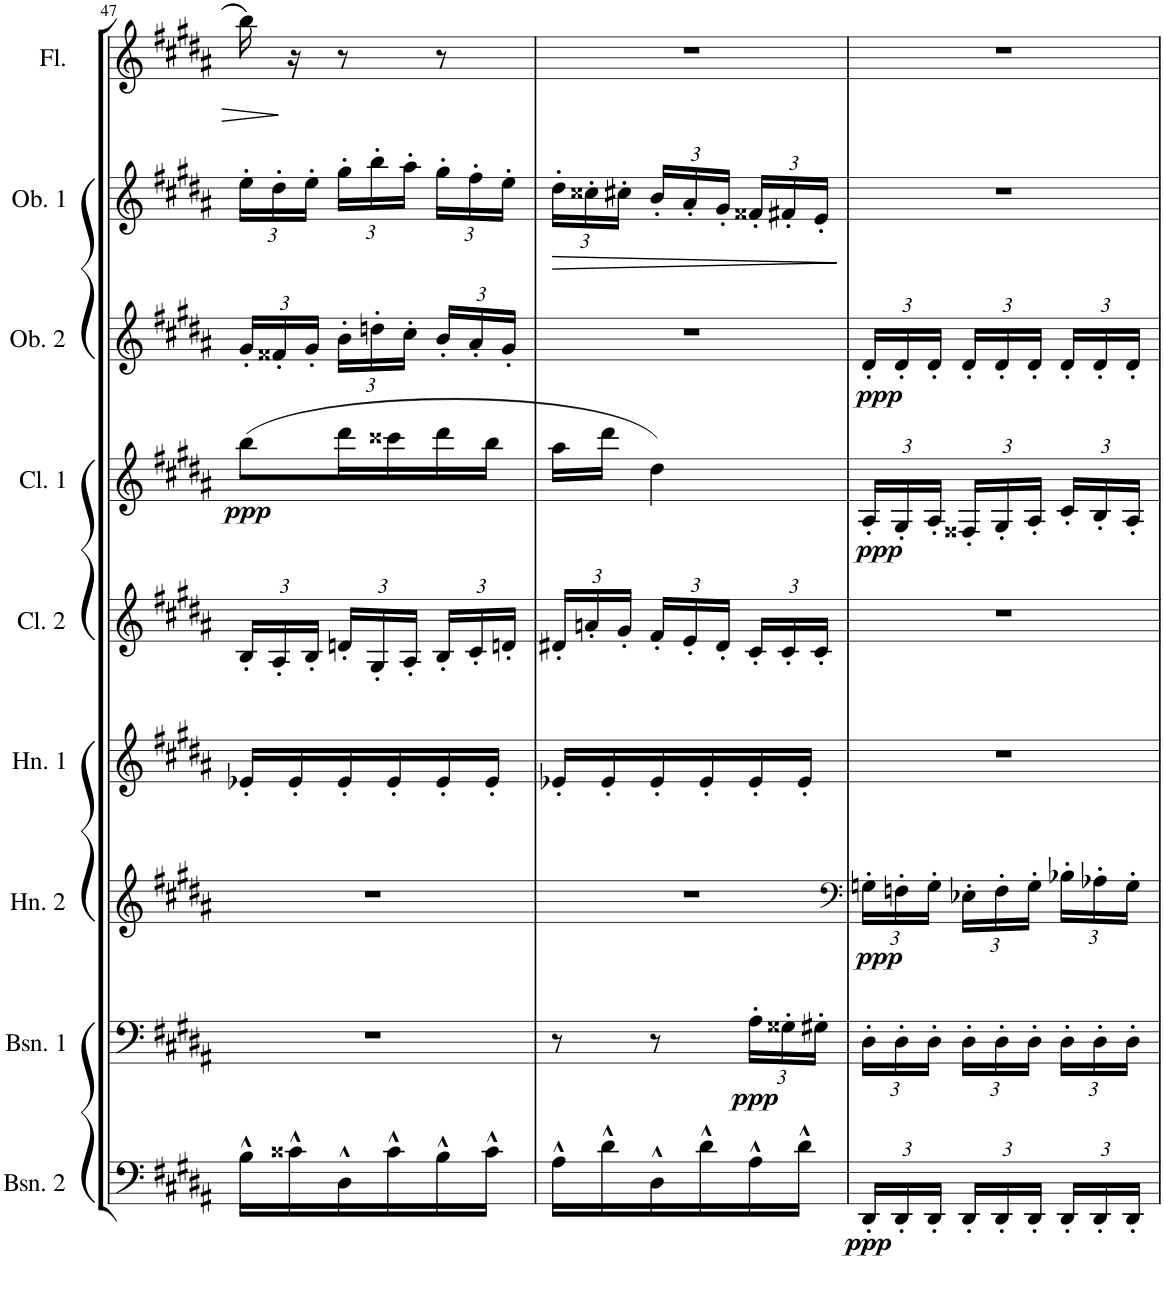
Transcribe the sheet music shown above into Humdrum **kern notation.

**kern	**dynam	**kern	**dynam	**kern	**dynam	**kern	**kern	**kern	**dynam	**kern	**dynam	**kern	**dynam	**kern
*part9	*part9	*part8	*part8	*part7	*part7	*part6	*part5	*part4	*part4	*part3	*part3	*part2	*part2	*part1
*staff9	*staff9	*staff8	*staff8	*staff7	*staff7	*staff6	*staff5	*staff4	*staff4	*staff3	*staff3	*staff2	*staff2	*staff1
*I"Bassoon 2	*	*I"Bassoon 1	*	*I"Horn in F	*	*I"Horn 1 in F	*I"Bb Clarinet	*I"Bb Clarinet 1	*	*I"Oboe 2	*	*I"Oboe 1	*	*I"Flute
*I'Bsn. 2	*	*I'Bsn. 1	*	*I'Hn. 2	*	*I'Hn. 1	*I'Cl. 2	*I'Cl. 1	*	*I'Ob. 2	*	*I'Ob. 1	*	*I'Fl.
!!LO:PB:g=z
*clefF4	*	*clefF4	*	*clefG2	*	*clefG2	*clefG2	*clefG2	*	*clefG2	*	*clefG2	*	*clefG2
*	*	*	*	*ITrd4c7	*	*ITrd4c7	*ITrd1c2	*ITrd1c2	*	*	*	*	*	*
*k[f#c#g#d#a#]	*	*k[f#c#g#d#a#]	*	*k[f#c#g#d#a#]	*	*k[f#c#g#d#a#]	*k[f#c#g#d#a#]	*k[f#c#g#d#a#]	*	*k[f#c#g#d#a#]	*	*k[f#c#g#d#a#]	*	*k[f#c#g#d#a#]
*M3/8	*	*M3/8	*	*M3/8	*	*M3/8	*M3/8	*M3/8	*	*M3/8	*	*M3/8	*	*M3/8
*	*	*	*	*	*	*	*Xbrackettup	*	*	*Xbrackettup	*	*Xbrackettup	*	*
=47	=47	=47	=47	=47	=47	=47	=47	=47	=47	=47	=47	=47	=47	=47
!	!	!	!	!	!	!	!	!	!LO:DY:b	!	!	!	!	!
16B^^\LL	.	4.r	.	4.r	.	16e-X'/LL	24B'/LL	(8bb\L	ppp	24g#'/LL	.	24ee'\LL	.	16bb\
.	.	.	.	.	.	.	24A#'/	.	.	24f##X'/	.	24dd#'\	.	.
16c##X^^\	.	.	.	.	.	16e-'/	.	.	.	.	.	.	.	16r
.	.	.	.	.	.	.	24B'/JJ	.	.	24g#'/JJ	.	24ee'\JJ	.	.
16D#^^\	.	.	.	.	.	16e-'/	24dn'/LL	16ddd#\L	.	24b'\LL	.	24gg#'\LL	.	8r
.	.	.	.	.	.	.	24G#'/	.	.	24ddn'\	.	24bb'\	.	.
16c##^^\	.	.	.	.	.	16e-'/	.	16ccc##X\	.	.	.	.	.	.
.	.	.	.	.	.	.	24A#'/JJ	.	.	24cc#'\JJ	.	24aa#'\JJ	.	.
16B^^\	.	.	.	.	.	16e-'/	24B'/LL	16ddd#\	.	24b'/LL	.	24gg#'\LL	.	8r
.	.	.	.	.	.	.	24c#'/	.	.	24a#'/	.	24ff#'\	.	.
16c##^^\JJ	.	.	.	.	.	16e-'/JJ	.	16bb\JJ	.	.	.	.	.	.
.	.	.	.	.	.	.	24dn'/JJ	.	.	24g#'/JJ	.	24ee'\JJ	.	.
=48	=48	=48	=48	=48	=48	=48	=48	=48	=48	=48	=48	=48	=48	=48
!	!	!	!	!	!	!	!	!	!	!	!	!	!LO:HP:b	!
16A#^^\LL	.	8r	.	4.r	.	16e-X'/LL	24d#X'/LL	16aa#\LL	.	4.r	.	24dd#'\LL	>	4.r
.	.	.	.	.	.	.	24an'/	.	.	.	.	24cc##X'\	.	.
16d#^^\	.	.	.	.	.	16e-'/	.	16ddd#\JJ	.	.	.	.	.	.
.	.	.	.	.	.	.	24g#'/JJ	.	.	.	.	24cc#X'\JJ	.	.
16D#^^\	.	8r	.	.	.	16e-'/	24f#'/LL	4dd#\)	.	.	.	24b'/LL	.	.
.	.	.	.	.	.	.	24e'/	.	.	.	.	24a#'/	.	.
16d#^^\	.	.	.	.	.	16e-'/	.	.	.	.	.	.	.	.
.	.	.	.	.	.	.	24d#'/JJ	.	.	.	.	24g#'/JJ	.	.
*	*	*Xbrackettup	*	*	*	*	*	*	*	*	*	*	*	*
!	!	!	!LO:DY:b	!	!	!	!	!	!	!	!	!	!	!
16A#^^\	.	24A#'\LL	ppp	.	.	16e-'/	24c#'/LL	.	.	.	.	24f##X'/LL	.	.
.	.	24G##X'\	.	.	.	.	24c#'/	.	.	.	.	24f#X'/	.	.
16d#^^\JJ	.	.	.	.	.	16e-'/JJ	.	.	.	.	.	.	.	.
.	.	24G#X'\JJ	.	.	.	.	24c#'/JJ	.	.	.	.	24e'/JJ	.	.
.	.	.	.	.	.	.	.	.	.	.	.	.	]	.
=49	=49	=49	=49	=49	=49	=49	=49	=49	=49	=49	=49	=49	=49	=49
*	*	*	*	*clefF4	*	*	*	*	*	*	*	*	*	*
*Xbrackettup	*	*	*	*Xbrackettup	*	*	*	*Xbrackettup	*	*	*	*	*	*
!	!LO:DY:b	!	!	!	!LO:DY:b	!	!	!	!LO:DY:b	!	!LO:DY:b	!	!	!
24DD#'/LL	ppp	24D#'\LL	.	24Gn'\LL	ppp	4.r	4.r	24A#'/LL	ppp	24d#'/LL	ppp	4.r	.	4.r
24DD#'/	.	24D#'\	.	24Fn'\	.	.	.	24G#'/	.	24d#'/	.	.	.	.
24DD#'/JJ	.	24D#'\JJ	.	24G'\JJ	.	.	.	24A#'/JJ	.	24d#'/JJ	.	.	.	.
24DD#'/LL	.	24D#'\LL	.	24E-X'\LL	.	.	.	24F##X'/LL	.	24d#'/LL	.	.	.	.
24DD#'/	.	24D#'\	.	24F'\	.	.	.	24G#'/	.	24d#'/	.	.	.	.
24DD#'/JJ	.	24D#'\JJ	.	24G'\JJ	.	.	.	24A#'/JJ	.	24d#'/JJ	.	.	.	.
24DD#'/LL	.	24D#'\LL	.	24B-X'\LL	.	.	.	24c#'/LL	.	24d#'/LL	.	.	.	.
24DD#'/	.	24D#'\	.	24A-X'\	.	.	.	24B'/	.	24d#'/	.	.	.	.
24DD#'/JJ	.	24D#'\JJ	.	24G'\JJ	.	.	.	24A#'/JJ	.	24d#'/JJ	.	.	.	.
=	=	=	=	=	=	=	=	=	=	=	=	=	=	=
*-	*-	*-	*-	*-	*-	*-	*-	*-	*-	*-	*-	*-	*-	*-
